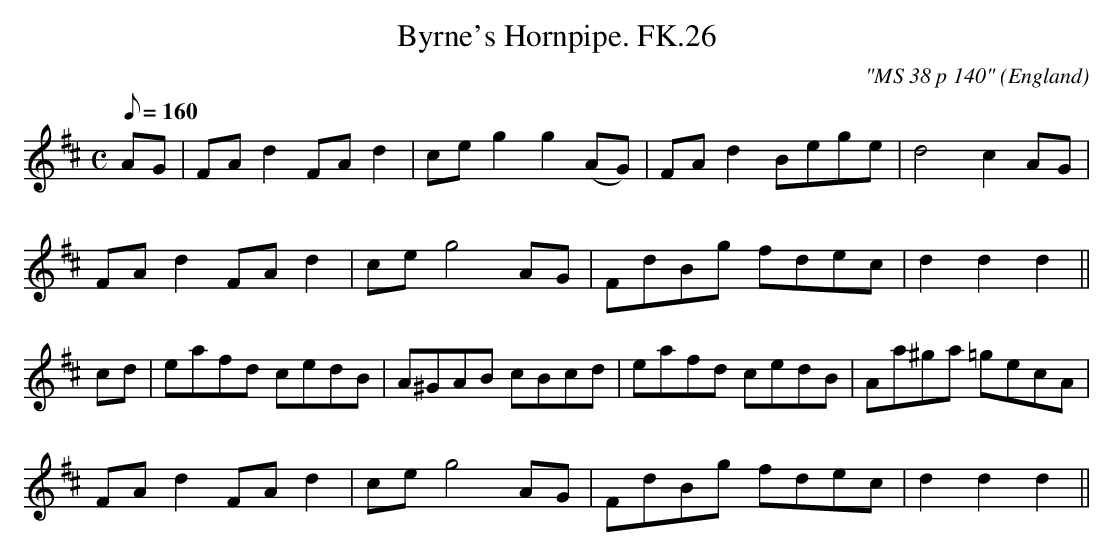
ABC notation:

X:1
T:Byrne's Hornpipe. FK.26
M:C
L:1/8
Q:160
C:"MS 38 p 140"
O:England
K:D
AG | FA d2 FA d2 | ce g2 g2 (AG) | FA d2 Bege | d4 c2 AG |!
 FA d2 FA d2 | ce g4 AG | FdBg fdec | d2 d2 d2 ||!
cd | eafd cedB | A^GAB cBcd | eafd cedB| Aa^ga =gecA |!
 FA d2 FA d2 | ceg4 AG | FdBg fdec | d2 d2 d2 ||
